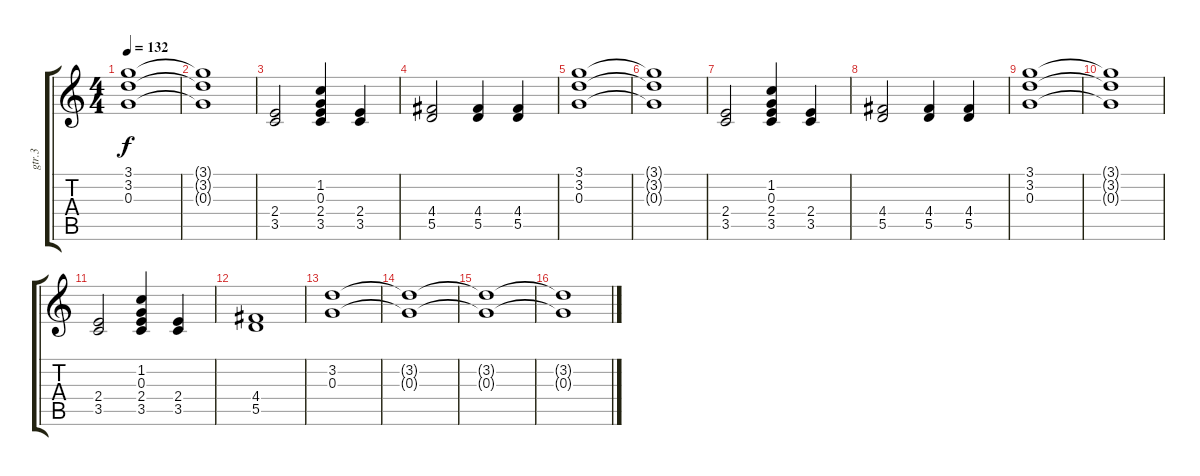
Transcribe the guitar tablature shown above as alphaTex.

\track ("gtr.3" "gtr.3") {instrument overdrivenguitar}
\staff {score tabs}
\tuning (E4 B3 G3 D3 A2 E2) {hide}
\ts (4 4)
\tempo 132
\clef g2
\ks c
(3.1 3.2 0.3).1{dy f} |
(3.1{t} 3.2{t} 0.3{t}).1 |
(2.4 3.5).2 (1.2 0.3 2.4 3.5).4 (2.4 3.5).4 |
(4.4 5.5).2 (4.4 5.5).4 (4.4 5.5).4 |
(3.1 3.2 0.3).1 |
(3.1{t} 3.2{t} 0.3{t}).1 |
(2.4 3.5).2 (1.2 0.3 2.4 3.5).4 (2.4 3.5).4 |
(4.4 5.5).2 (4.4 5.5).4 (4.4 5.5).4 |
(3.1 3.2 0.3).1 |
(3.1{t} 3.2{t} 0.3{t}).1 |
(2.4 3.5).2 (1.2 0.3 2.4 3.5).4 (2.4 3.5).4 |
(4.4 5.5).1 |
(3.2 0.3).1 |
(3.2{t} 0.3{t}).1 |
(3.2{t} 0.3{t}).1 |
(3.2{t} 0.3{t}).1
